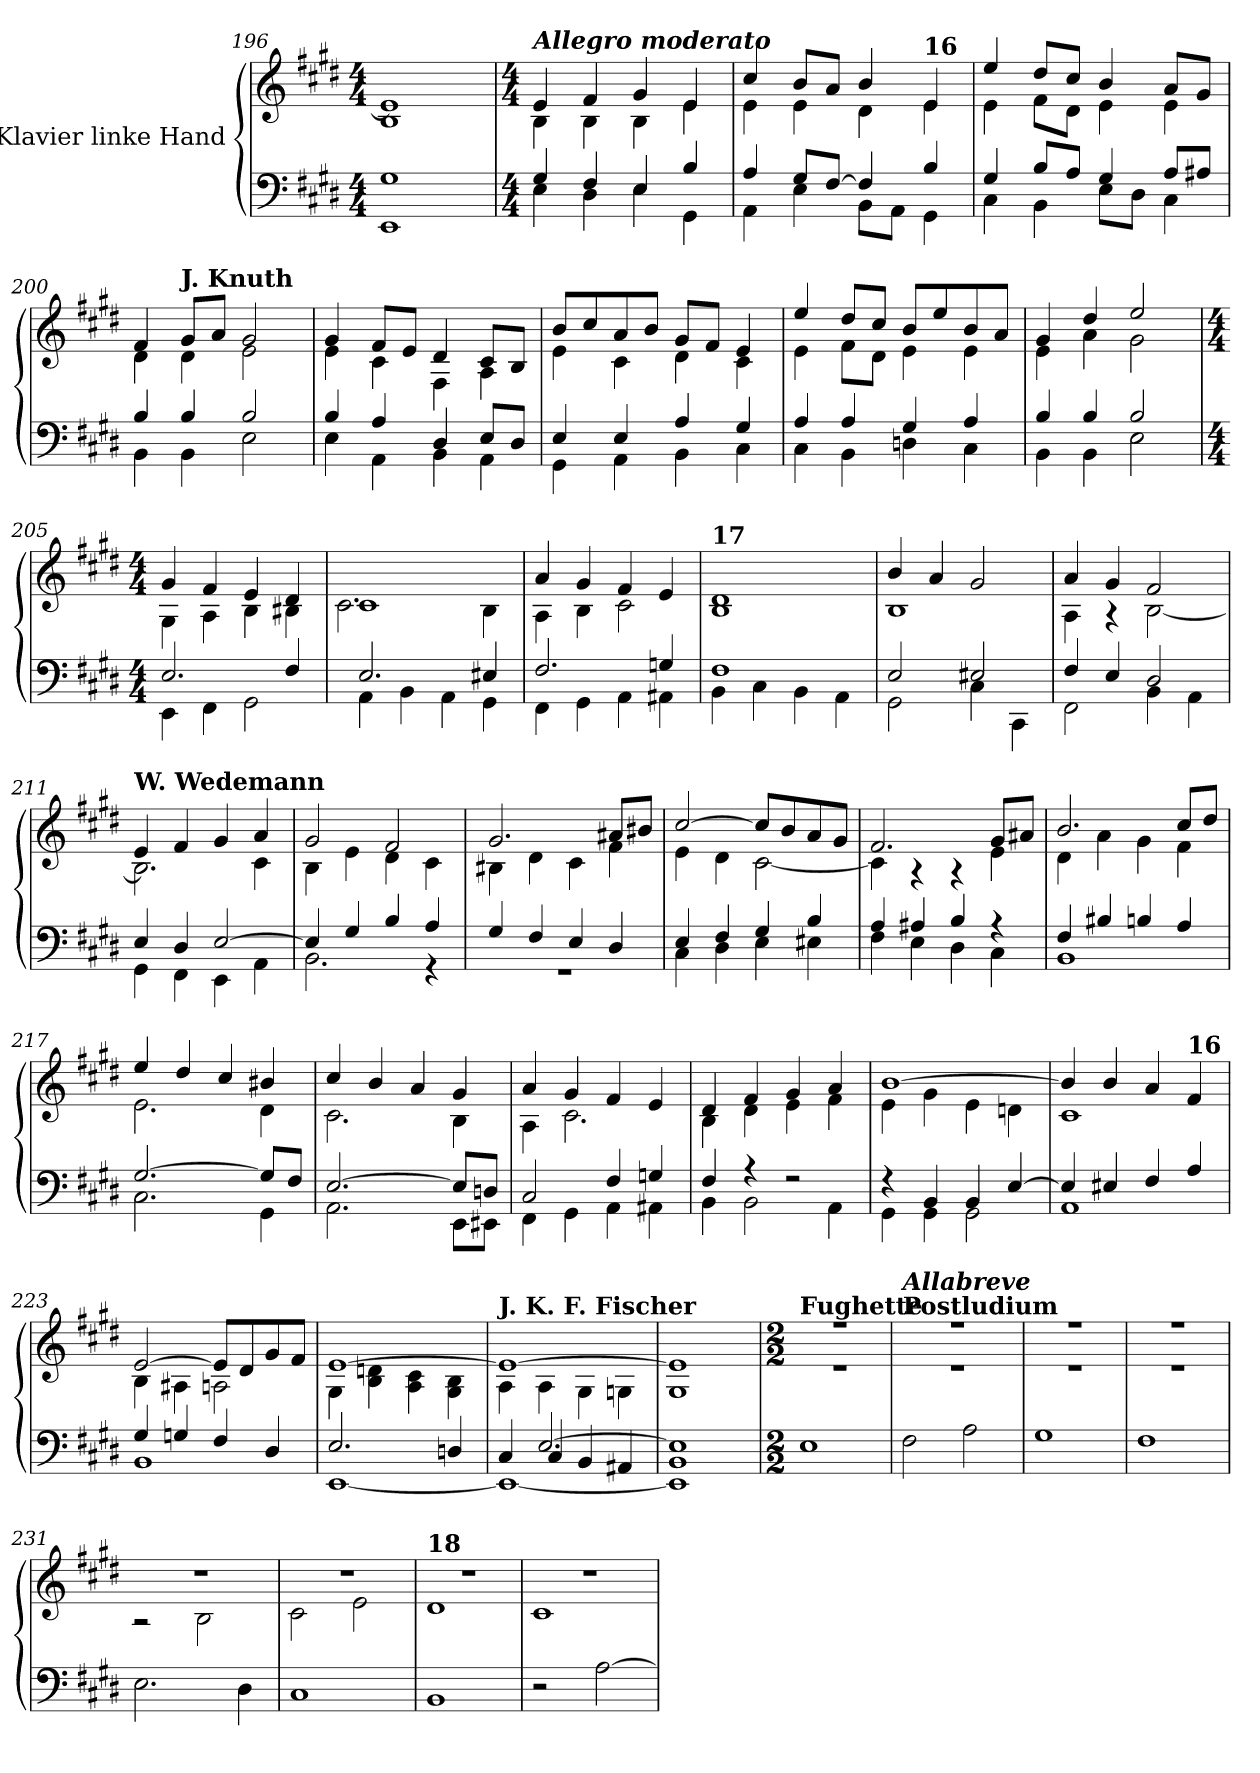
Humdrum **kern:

**kern	**kern
*part1	*part1
*staff2	*staff1
*I"Klavier linke Hand	*
*clefF4	*clefG2
*k[f#c#g#d#]	*k[f#c#g#d#]
*M4/4	*M4/4
=196	=196
*^	*^
1G#	1EE	1e]	1B
!!LO:LB:g=z	!!
=197	=197	=197	=197
*M4/4	*	*M4/4	*
!	!	!LO:TX:a:Bi:t=Allegro moderato	!
4G#/	4E\	4e/	4B\
4F#/	4D#\	4f#/	4B\
4E/	4E\	4g#/	4B\
4B/	4GG#\	4e/	4e\
=198	=198	=198	=198
4A/	4AA\	4cc#/	4e\
8G#/L	4E\	8b/L	4e\
[8F#/J	.	8a/J	.
4F#/]	8BB\L	4b/	4d#\
.	8AA\J	.	.
!	!	!LO:TX:a:B:t=16	!
4B/	4GG#\	4e/	4e\
=199	=199	=199	=199
4G#/	4C#\	4ee/	4e\
8B/L	4BB\	8dd#/L	8f#\L
8A/J	.	8cc#/J	8d#\J
4G#/	8E\L	4b/	4e\
.	8D#\J	.	.
8A/L	4C#\	8a/L	4e\
8A#X/J	.	8g#/J	.
=200	=200	=200	=200
4B/	4BB\	4f#/	4d#\
!	!	!LO:TX:a:B:t=J. Knuth	!
4B/	4BB\	8g#/L	4d#\
.	.	8a/J	.
2B/	2E\	2g#/	2e\
!!LO:LB:g=z	!!
=201	=201	=201	=201
4B/	4E\	4g#/	4e\
4A/	4AA\	8f#/L	4c#\
.	.	8e/J	.
4D#/	4BB\	4d#/	4F#\
8E/L	4AA\	8c#/L	4A\
8D#/J	.	8B/J	.
=202	=202	=202	=202
4E/	4GG#\	8b/L	4e\
.	.	8cc#/	.
4E/	4AA\	8a/	4c#\
.	.	8b/J	.
4A/	4BB\	8g#/L	4d#\
.	.	8f#/J	.
4G#/	4C#\	4e/	4c#\
=203	=203	=203	=203
4A/	4C#\	4ee/	4e\
4A/	4BB\	8dd#/L	8f#\L
.	.	8cc#/J	8d#\J
4G#/	4Dn\	8b/L	4e\
.	.	8ee/	.
4A/	4C#\	8b/	4e\
.	.	8a/J	.
=204	=204	=204	=204
4B/	4BB\	4g#/	4e\
4B/	4BB\	4dd#/	4a\
2B/	2E\	2ee/	2g#\
!!LO:LB:g=z	!!
=205	=205	=205	=205
*M4/4	*	*M4/4	*
2.E/	4EE\	4g#/	4G#\
.	4FF#\	4f#/	4A\
.	2GG#\	4e/	4B\
4F#/	.	4d#/	4B#X\
=206	=206	=206	=206
2.E/	4AA\	1c#	2.c#\
.	4BB\	.	.
.	4AA\	.	.
4E#X/	4GG#\	.	4B\
=207	=207	=207	=207
2.F#/	4FF#\	4a/	4A\
.	4GG#\	4g#/	4B\
.	4AA\	4f#/	2c#\
4Gn/	4AA#X\	4e/	.
=208	=208	=208	=208
!	!	!LO:TX:a:B:t=17	!
1F#	4BB\	1d#	1B
.	4C#\	.	.
.	4BB\	.	.
.	4AA\	.	.
=209	=209	=209	=209
2E/	2GG#\	4b/	1B
.	.	4a/	.
2E#X/	4C#\	2g#/	.
.	4CC#\	.	.
=210	=210	=210	=210
4F#/	2FF#\	4a/	4A\
4E/	.	4g#/	4r
2D#/	4BB\	2f#/	[2B\
.	4AA\	.	.
!!LO:LB:g=z	!!
=211	=211	=211	=211
!	!	!LO:TX:a:B:t=W. Wedemann	!
4E/	4GG#\	4e/	2.B\]
4D#/	4FF#\	4f#/	.
[2E/	4EE\	4g#/	.
.	4AA\	4a/	4c#\
!!LO:PB:g=z	!!
=212	=212	=212	=212
4E/]	2.BB\	2g#/	4B\
4G#/	.	.	4e\
4B/	.	2f#/	4d#\
4A/	4r	.	4c#\
=213	=213	=213	=213
4G#/	1r	2.g#/	4B#X\
4F#/	.	.	4d#\
4E/	.	.	4c#\
4D#/	.	8a#X/L	4f#\
.	.	8b#X/J	.
=214	=214	=214	=214
4E/	4C#\	[2cc#/	4e\
4F#/	4D#\	.	4d#\
4G#/	4E\	8cc#/L]	[2c#\
.	.	8b/	.
4B/	4E#X\	8a/	.
.	.	8g#/J	.
=215	=215	=215	=215
4A/	4F#\	2.f#/	4c#\]
4A#X/	4E\	.	4r
4B/	4D#\	.	4r
4r	4C#\	8g#/L	4e\
.	.	8a#X/J	.
=216	=216	=216	=216
4F#/	1BB	2.b/	4d#\
4B#X/	.	.	4a\
4Bn/	.	.	4g#\
4A/	.	8cc#/L	4f#\
.	.	8dd#/J	.
!!LO:LB:g=z	!!
=217	=217	=217	=217
[2.G#/	2.C#\	4ee/	2.e\
.	.	4dd#/	.
.	.	4cc#/	.
8G#/L]	4GG#\	4b#X/	4d#\
8F#/J	.	.	.
=218	=218	=218	=218
[2.E/	2.AA\	4cc#/	2.c#\
.	.	4b/	.
.	.	4a/	.
8E/L]	8EE\L	4g#/	4B\
8Dn/J	8EE#X\J	.	.
!!LO:LB:g=z	!!
=219	=219	=219	=219
2C#/	4FF#\	4a/	4A\
.	4GG#\	4g#/	2.c#\
4F#/	4AA\	4f#/	.
4Gn/	4AA#X\	4e/	.
=220	=220	=220	=220
4F#/	4BB\	4d#/	4B\
4r	2BB\	4f#/	4d#\
2r	.	4g#/	4e\
.	4AA\	4a/	4f#\
=221	=221	=221	=221
4r	4GG#\	[1b	4e\
4BB/	4GG#\	.	4g#\
4BB/	2GG#\	.	4e\
[4E/	.	.	4dn\
=222	=222	=222	=222
4E/]	1AA	4b/]	1c#
4E#X/	.	4b/	.
4F#/	.	4a/	.
!	!	!LO:TX:a:B:t=16	!
4A/	.	4f#/	.
=223	=223	=223	=223
4G#/	1BB	[2e/	4B\
4Gn/	.	.	4A#X\
4F#/	.	8e/L]	2An\
.	.	8d#/	.
4D#/	.	8g#/	.
.	.	8f#/J	.
!!LO:LB:g=z	!!
=224	=224	=224	=224
2.E/	[1EE	[1e	4G#\
.	.	.	4B\ 4dn\
.	.	.	4A\ 4c#\
4Dn/	.	.	4G#\ 4B\
=225	=225	=225	=225
*	*^	*	*
!	!	!	!LO:TX:a:B:t=J. K. F. Fischer	!
4C#/	1EE_	4ryy	1e_	4A\
[2.E/	.	4C#/	.	4A\
.	.	4BB/	.	4G#\
.	.	4AA#X/	.	4Gn\
=226	=226	=226	=226	=226
1E]	1EE]	1BB	1e]	1G#
*v	*v	*v	*	*
!!LO:LB:g=z	!!
=227	=227	=227
*M2/2	*M2/2	*
*^	*	*
*	*^	*	*
!	!	!	!LO:TX:a:B:t=Fughette	!
*v	*v	*v	*	*
1E	1r	1r
=228	=228	=228
!	!LO:TX:a:B:t=Postludium	!
!	!LO:TX:a:Bi:t=Allabreve	!
2F#\	1r	1r
2A\	.	.
=229	=229	=229
1G#	1r	1r
=230	=230	=230
1F#	1r	1r
=231	=231	=231
2.E\	1r	2r
.	.	2B\
4D#\	.	.
=232	=232	=232
1C#	1r	2c#\
.	.	2e\
=233	=233	=233
!	!LO:TX:a:B:t=18	!
1BB	1r	1d#
=234	=234	=234
2r	1r	1c#
[2A\	.	.
*	*v	*v
=	=
*-	*-
